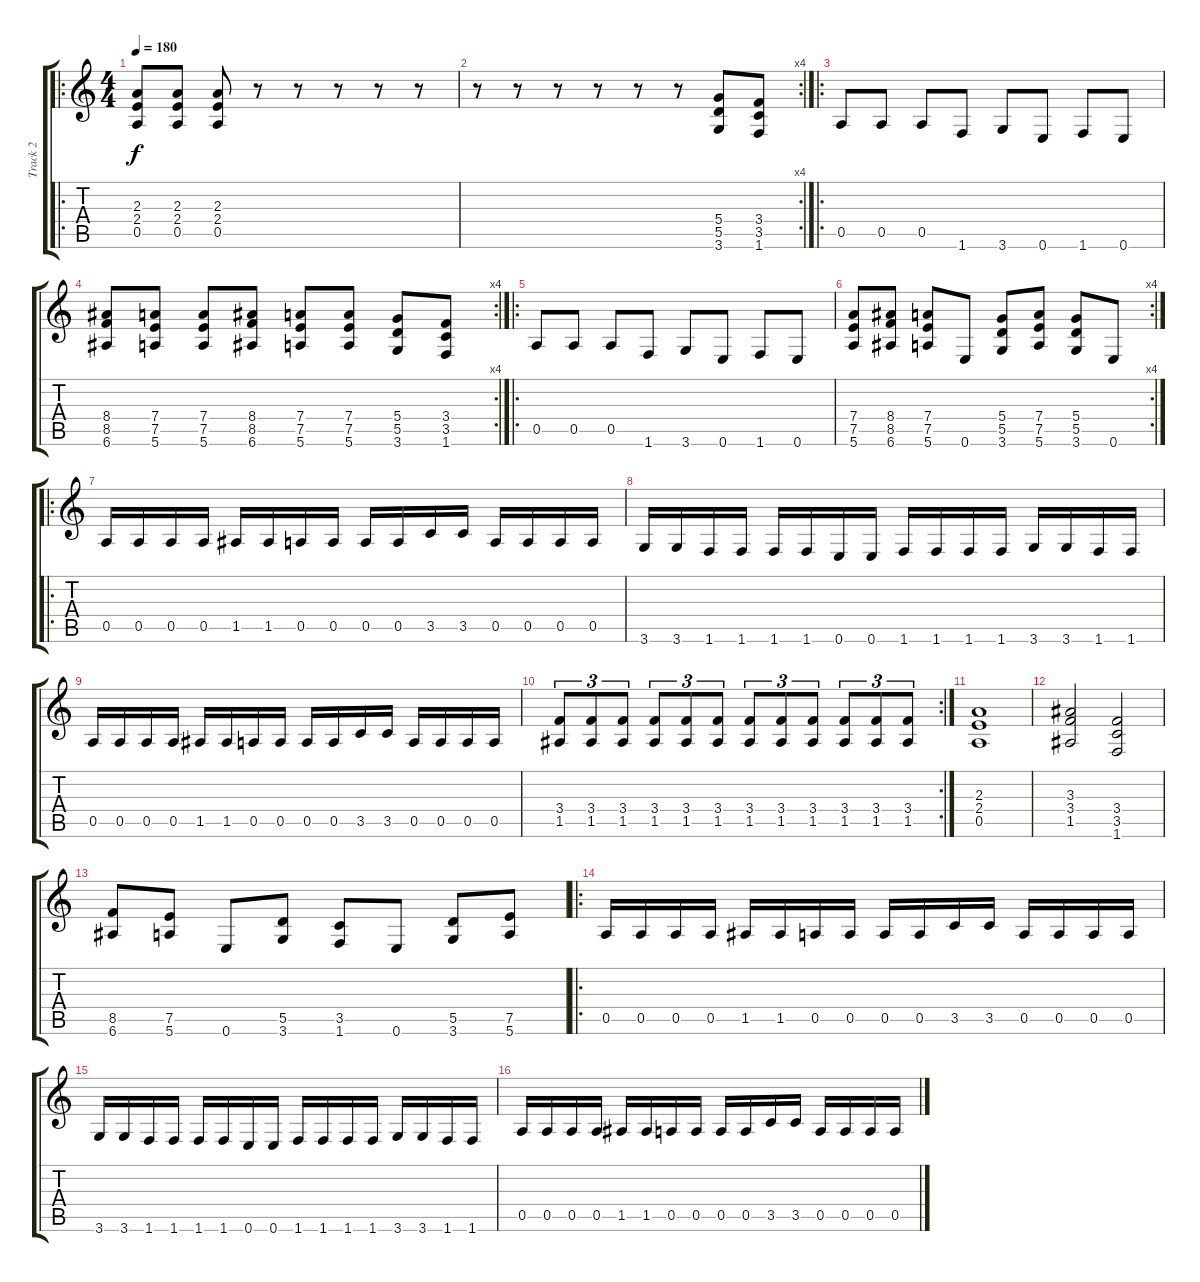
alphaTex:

\track ("Track 2" "Track 2") {instrument distortionguitar}
\staff {score tabs}
\tuning (E4 B3 G3 D3 A2 E2) {hide}
\ro
\ts (4 4)
\tempo 180
\clef g2
\ks c
(2.3 2.4 0.5).8{dy f} (2.3 2.4 0.5).8 (2.3 2.4 0.5).8 r.8 r.8 r.8 r.8 r.8 |
\rc 4
r.8 r.8 r.8 r.8 r.8 r.8 (5.4 5.5 3.6).8 (3.4 3.5 1.6).8 |
\ro
0.5.8 0.5.8 0.5.8 1.6.8 3.6.8 0.6.8 1.6.8 0.6.8 |
\rc 4
(8.4 8.5 6.6).8 (7.4 7.5 5.6).8 (7.4 7.5 5.6).8 (8.4 8.5 6.6).8 (7.4 7.5 5.6).8 (7.4 7.5 5.6).8 (5.4 5.5 3.6).8 (3.4 3.5 1.6).8 |
\ro
0.5.8 0.5.8 0.5.8 1.6.8 3.6.8 0.6.8 1.6.8 0.6.8 |
\rc 4
(7.4 7.5 5.6).8 (8.4 8.5 6.6).8 (7.4 7.5 5.6).8 0.6.8 (5.4 5.5 3.6).8 (7.4 7.5 5.6).8 (5.4 5.5 3.6).8 0.6.8 |
\ro
0.5.16 0.5.16 0.5.16 0.5.16 1.5.16 1.5.16 0.5.16 0.5.16 0.5.16 0.5.16 3.5.16 3.5.16 0.5.16 0.5.16 0.5.16 0.5.16 |
3.6.16 3.6.16 1.6.16 1.6.16 1.6.16 1.6.16 0.6.16 0.6.16 1.6.16 1.6.16 1.6.16 1.6.16 3.6.16 3.6.16 1.6.16 1.6.16 |
0.5.16 0.5.16 0.5.16 0.5.16 1.5.16 1.5.16 0.5.16 0.5.16 0.5.16 0.5.16 3.5.16 3.5.16 0.5.16 0.5.16 0.5.16 0.5.16 |
\rc 2
(3.4 1.5).8{tu (3 2)} (3.4 1.5).8{tu (3 2)} (3.4 1.5).8{tu (3 2)} (3.4 1.5).8{tu (3 2)} (3.4 1.5).8{tu (3 2)} (3.4 1.5).8{tu (3 2)} (3.4 1.5).8{tu (3 2)} (3.4 1.5).8{tu (3 2)} (3.4 1.5).8{tu (3 2)} (3.4 1.5).8{tu (3 2)} (3.4 1.5).8{tu (3 2)} (3.4 1.5).8{tu (3 2)} |
(2.3 2.4 0.5).1 |
(3.3 3.4 1.5).2 (3.4 3.5 1.6).2 |
(8.5 6.6).8 (7.5 5.6).8 0.6.8 (5.5 3.6).8 (3.5 1.6).8 0.6.8 (5.5 3.6).8 (7.5 5.6).8 |
\ro
0.5.16 0.5.16 0.5.16 0.5.16 1.5.16 1.5.16 0.5.16 0.5.16 0.5.16 0.5.16 3.5.16 3.5.16 0.5.16 0.5.16 0.5.16 0.5.16 |
3.6.16 3.6.16 1.6.16 1.6.16 1.6.16 1.6.16 0.6.16 0.6.16 1.6.16 1.6.16 1.6.16 1.6.16 3.6.16 3.6.16 1.6.16 1.6.16 |
0.5.16 0.5.16 0.5.16 0.5.16 1.5.16 1.5.16 0.5.16 0.5.16 0.5.16 0.5.16 3.5.16 3.5.16 0.5.16 0.5.16 0.5.16 0.5.16
